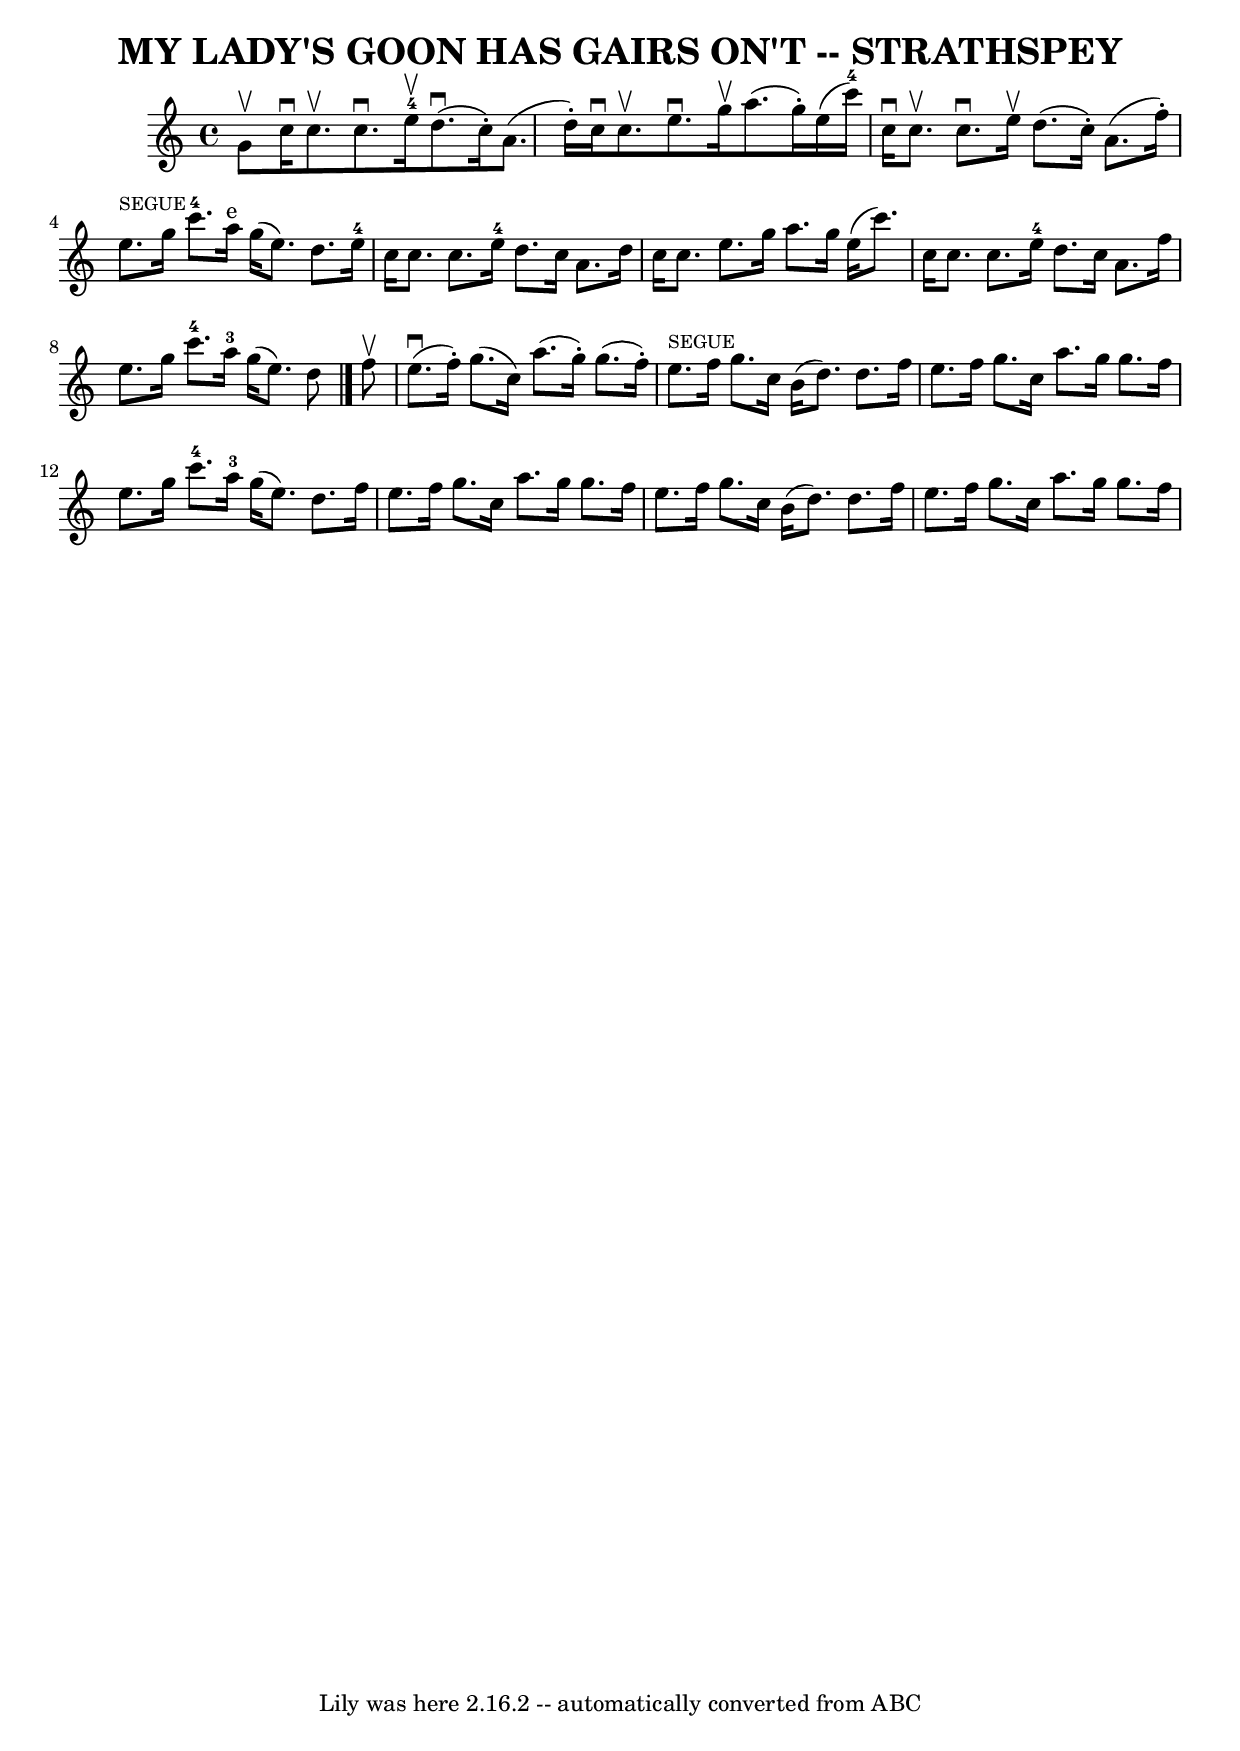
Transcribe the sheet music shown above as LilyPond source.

\version "2.16.2"
\include "Mammoth.ily"
\header {
  %% book = "Ryan's Mammoth Collection of Fiddle Tunes"
  crossRefNumber = "1"
  footnotes = ""
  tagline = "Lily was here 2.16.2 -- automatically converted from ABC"
  title = "MY LADY'S GOON HAS GAIRS ON'T -- STRATHSPEY"

}
voicedefault =  {


  \override Staff.TimeSignature #'style = #'C
  \time 4/4 % %slurgraces 1
  
  \key c \major
  g'8^\upbow   |
  c''16^\downbow c''8.^\upbow   
  c''8.^\downbow e''16-4^\upbow d''8. (^\downbow c''16-.) a'8. (d''16-.)   |
  c''16^\downbow c''8.^\upbow e''8.^\downbow  
  g''16^\upbow a''8. (g''16-.) e''16 (c'''16-4)   |
  
  c''16^\downbow c''8.^\upbow c''8.^\downbow e''16^\upbow d''8. (
  c''16-.) a'8. (f''16-.)   |
  e''8.^\segue g''16    
  c'''8.-4 a''16^"e" g''16 (e''8.) d''8. e''16-4   |
  
  c''16 c''8. c''8. e''16-4 d''8. c''16 a'8. d''16    
  |
  c''16 c''8. e''8. g''16 a''8. g''16 e''16 (
  c'''8.)   |
  c''16 c''8. c''8. e''16-4 d''8.    
  c''16 a'8. f''16    |
  e''8. g''16 c'''8.-4 a''16-3 
  g''16 (e''8.) d''8    \bar "|." f''8^\upbow   |
  
  e''8. (^\downbow f''16-.) g''8. (c''16) a''8. (g''16-.)   
  g''8. (f''16-.)   |
  e''8.^\segue f''16 g''8. c''16   
  b'16 (d''8.) d''8. f''16    |
  e''8. f''16 g''8.    
  c''16 a''8. g''16 g''8. f''16    |
  e''8. g''16    
  c'''8.-4 a''16-3 g''16 (e''8.) d''8. f''16    |
  
  e''8. f''16 g''8. c''16 a''8. g''16 g''8. f''16    
  |
  e''8. f''16 g''8. c''16 b'16 (d''8.) d''8.    
  f''16    |
  e''8. f''16 g''8. c''16 a''8. g''16    
  g''8. f''16    

}

\score{
  <<

    \context Staff="default"
    {
      \voicedefault 
      
    }

  >>
  \layout {
    
  }
  \midi {
  }

}
